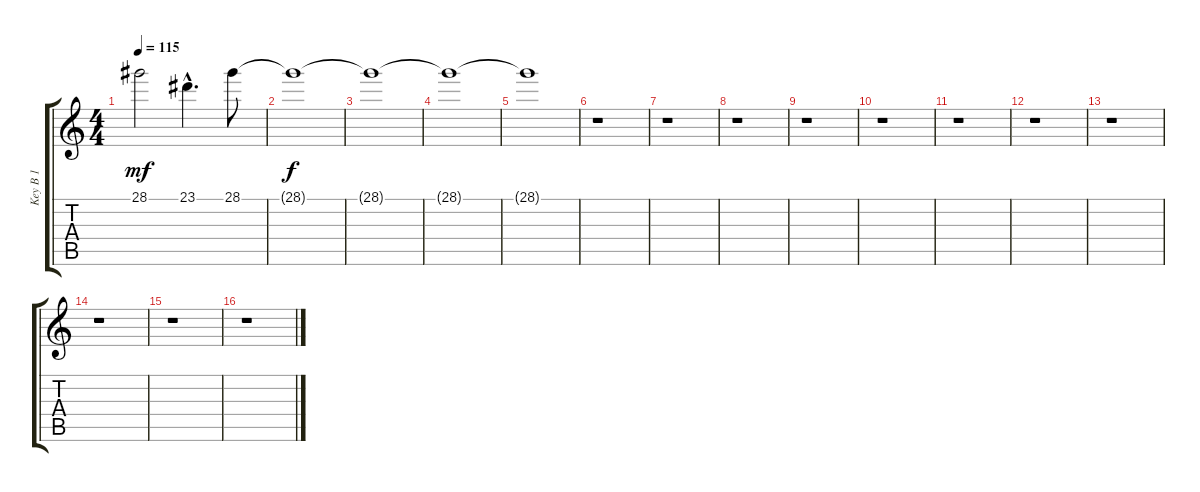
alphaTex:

\track ("Key B 1" "Key B 1") {instrument electricgrandpiano}
\staff {score tabs}
\tuning (E4 B3 G3 D3 A2 E2) {hide}
\ts (4 4)
\tempo 115
\clef g2
\ks c
28.1.2{dy mf} 23.1{hac}.4{d} 28.1.8 |
28.1{t}.1{dy f} |
28.1{t}.1 |
28.1{t}.1 |
28.1{t}.1 |
r.1 |
r.1 |
r.1 |
r.1 |
r.1 |
r.1 |
r.1 |
r.1 |
r.1 |
r.1 |
r.1
